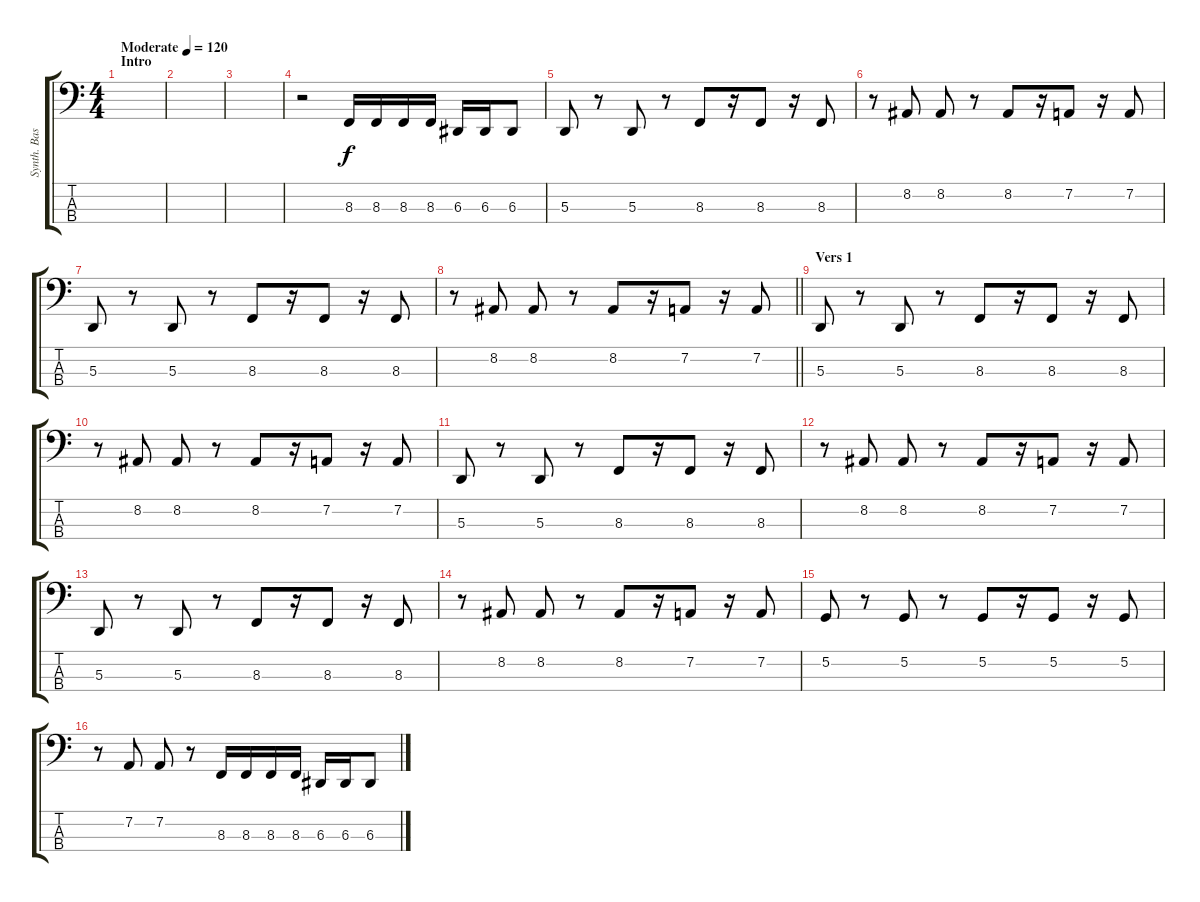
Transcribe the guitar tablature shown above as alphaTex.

\track ("Synth. Bass" "Synth. Bas") {instrument lead2sawtooth}
\staff {score tabs}
\tuning (G2 D2 A1 E1) {hide}
\ts (4 4)
\section ("" "Intro")
\tempo (120 "Moderate")
\clef f4
\ks c
|
|
|
r.2 8.3.16 8.3.16 8.3.16 8.3.16 6.3.16 6.3.16 6.3.8 |
5.3.8 r.8 5.3.8 r.8 8.3.8 r.16 8.3.8 r.16 8.3.8 |
r.8 8.2.8 8.2.8 r.8 8.2.8 r.16 7.2.8 r.16 7.2.8 |
5.3.8 r.8 5.3.8 r.8 8.3.8 r.16 8.3.8 r.16 8.3.8 |
\barLineRight lightlight
r.8 8.2.8 8.2.8 r.8 8.2.8 r.16 7.2.8 r.16 7.2.8 |
\section ("" "Vers 1")
5.3.8 r.8 5.3.8 r.8 8.3.8 r.16 8.3.8 r.16 8.3.8 |
r.8 8.2.8 8.2.8 r.8 8.2.8 r.16 7.2.8 r.16 7.2.8 |
5.3.8 r.8 5.3.8 r.8 8.3.8 r.16 8.3.8 r.16 8.3.8 |
r.8 8.2.8 8.2.8 r.8 8.2.8 r.16 7.2.8 r.16 7.2.8 |
5.3.8 r.8 5.3.8 r.8 8.3.8 r.16 8.3.8 r.16 8.3.8 |
r.8 8.2.8 8.2.8 r.8 8.2.8 r.16 7.2.8 r.16 7.2.8 |
5.2.8 r.8 5.2.8 r.8 5.2.8 r.16 5.2.8 r.16 5.2.8 |
r.8 7.2.8 7.2.8 r.8 8.3.16 8.3.16 8.3.16 8.3.16 6.3.16 6.3.16 6.3.8
